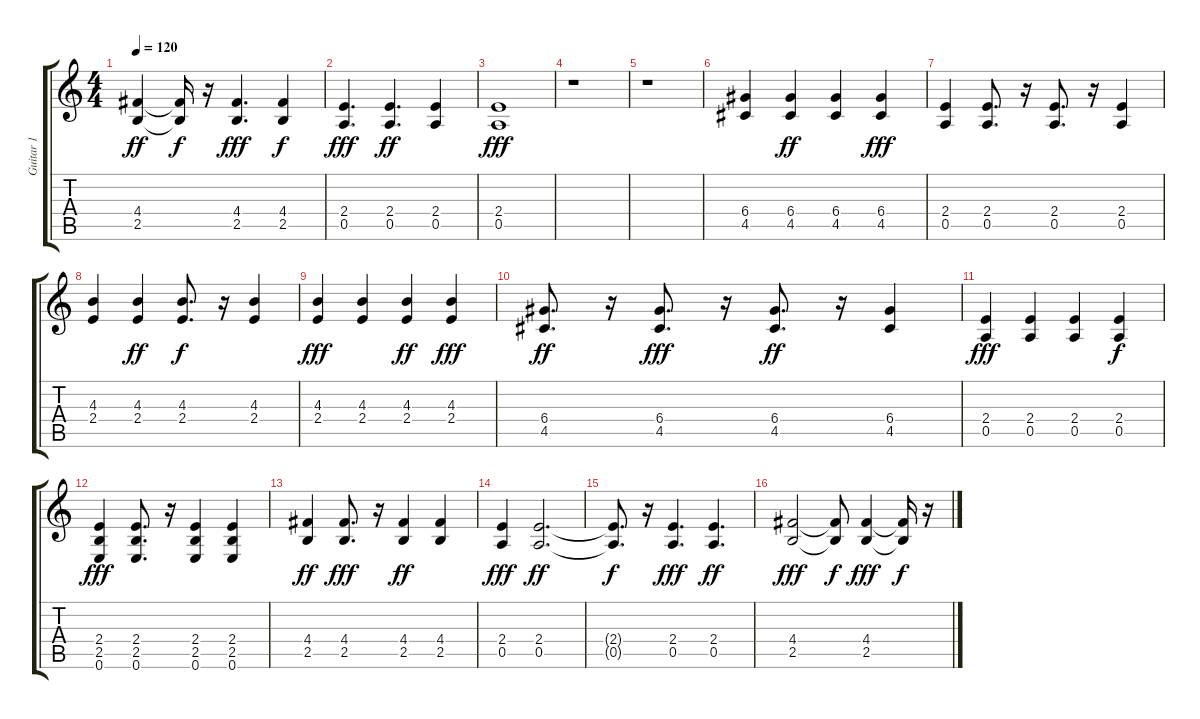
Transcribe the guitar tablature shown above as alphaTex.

\track ("Guitar 1" "Guitar 1") {instrument distortionguitar}
\staff {score tabs}
\tuning (E4 B3 G3 D3 A2 E2) {hide}
\ts (4 4)
\tempo 120
\clef g2
\ks c
(4.4 2.5).4{dy ff} (4.4{t} 2.5{t}).16{dy f} r.16 (4.4 2.5).4{d dy fff} (4.4 2.5).4{dy f} |
(2.4 0.5).4{d dy fff} (2.4 0.5).4{d dy ff} (2.4 0.5).4 |
(2.4 0.5).1{dy fff} |
r.1 |
r.1 |
(6.4 4.5).4 (6.4 4.5).4{dy ff} (6.4 4.5).4 (6.4 4.5).4{dy fff} |
(2.4 0.5).4 (2.4 0.5).8{d} r.16 (2.4 0.5).8{d} r.16 (2.4 0.5).4 |
(4.3 2.4).4 (4.3 2.4).4{dy ff} (4.3 2.4).8{d dy f} r.16 (4.3 2.4).4 |
(4.3 2.4).4{dy fff} (4.3 2.4).4 (4.3 2.4).4{dy ff} (4.3 2.4).4{dy fff} |
(6.4 4.5).8{d dy ff} r.16 (6.4 4.5).8{d dy fff} r.16 (6.4 4.5).8{d dy ff} r.16 (6.4 4.5).4 |
(2.4 0.5).4{dy fff} (2.4 0.5).4 (2.4 0.5).4 (2.4 0.5).4{dy f} |
(2.4 2.5 0.6).4{dy fff} (2.4 2.5 0.6).8{d} r.16 (2.4 2.5 0.6).4 (2.4 2.5 0.6).4 |
(4.4 2.5).4{dy ff} (4.4 2.5).8{d dy fff} r.16 (4.4 2.5).4{dy ff} (4.4 2.5).4 |
(2.4 0.5).4{dy fff} (2.4 0.5).2{d dy ff} |
(2.4{t} 0.5{t}).8{d dy f} r.16 (2.4 0.5).4{d dy fff} (2.4 0.5).4{d dy ff} |
(4.4 2.5).2{dy fff} (4.4{t} 2.5{t}).8{dy f} (4.4 2.5).4{dy fff} (4.4{t} 2.5{t}).16{dy f} r.16
